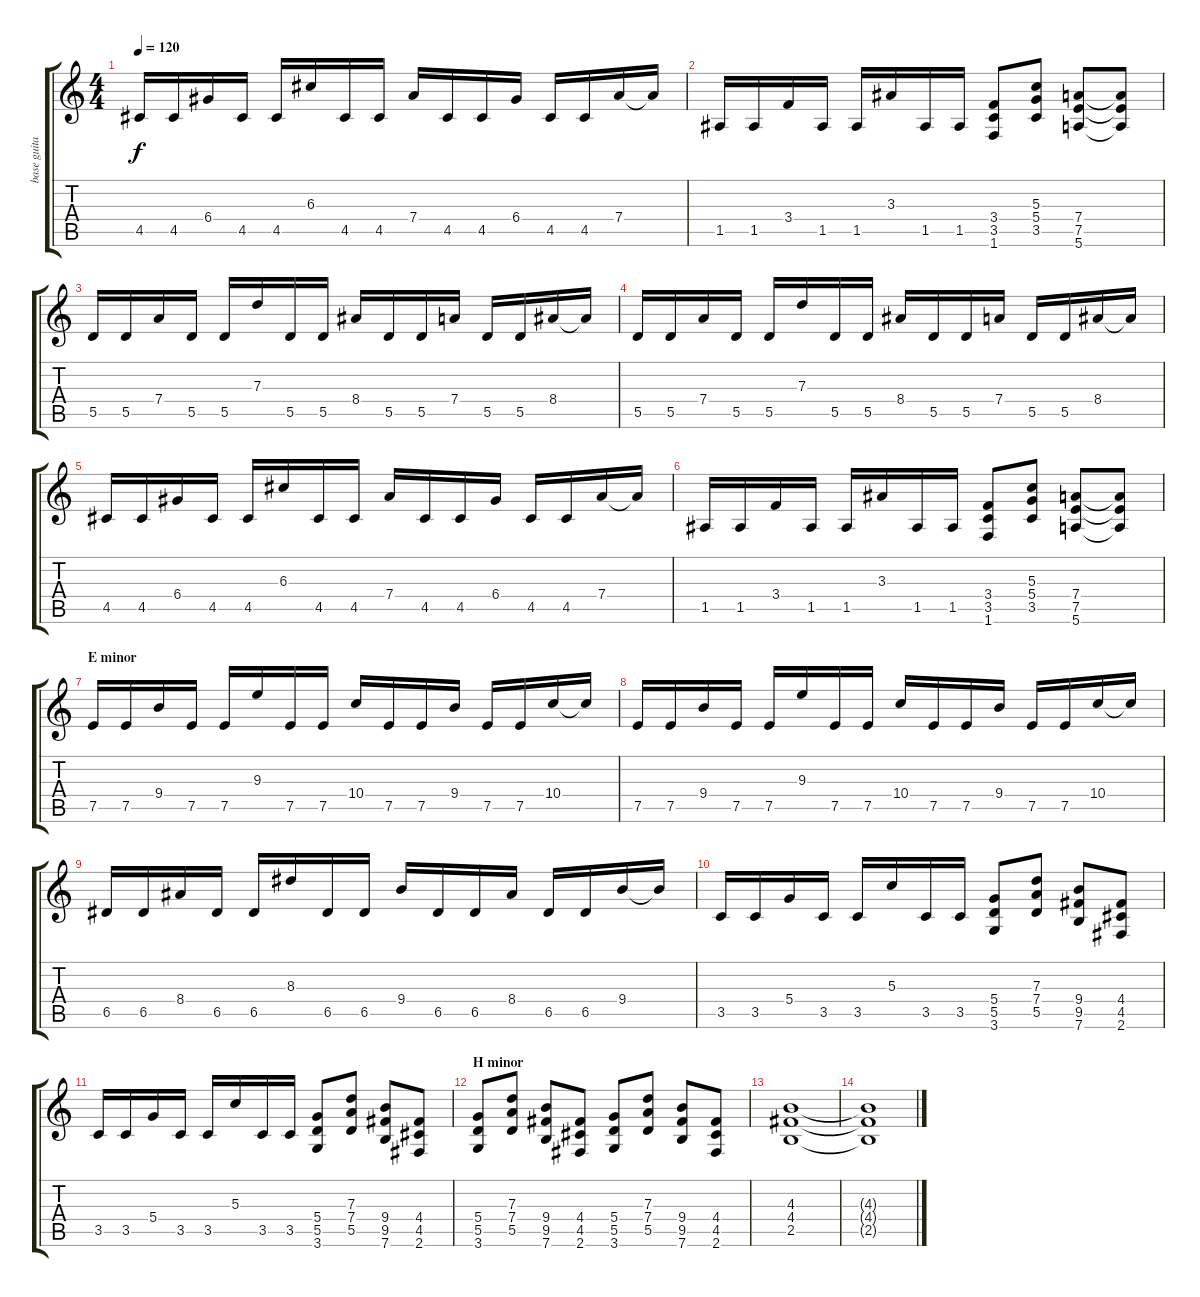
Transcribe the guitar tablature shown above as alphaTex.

\track ("base guitar - distortion" "base guita") {instrument distortionguitar}
\staff {score tabs}
\tuning (E4 B3 G3 D3 A2 E2) {hide}
\ts (4 4)
\tempo 120
\clef g2
\ks c
4.5.16{dy f} 4.5.16 6.4.16 4.5.16 4.5.16 6.3.16 4.5.16 4.5.16 7.4.16 4.5.16 4.5.16 6.4.16 4.5.16 4.5.16 7.4.16 7.4{t}.16 |
1.5.16 1.5.16 3.4.16 1.5.16 1.5.16 3.3.16 1.5.16 1.5.16 (3.4 3.5 1.6).8 (5.3 5.4 3.5).8 (7.4 7.5 5.6).8 (7.4{t} 7.5{t} 5.6{t}).8 |
5.5.16 5.5.16 7.4.16 5.5.16 5.5.16 7.3.16 5.5.16 5.5.16 8.4.16 5.5.16 5.5.16 7.4.16 5.5.16 5.5.16 8.4.16 8.4{t}.16 |
5.5.16 5.5.16 7.4.16 5.5.16 5.5.16 7.3.16 5.5.16 5.5.16 8.4.16 5.5.16 5.5.16 7.4.16 5.5.16 5.5.16 8.4.16 8.4{t}.16 |
4.5.16 4.5.16 6.4.16 4.5.16 4.5.16 6.3.16 4.5.16 4.5.16 7.4.16 4.5.16 4.5.16 6.4.16 4.5.16 4.5.16 7.4.16 7.4{t}.16 |
1.5.16 1.5.16 3.4.16 1.5.16 1.5.16 3.3.16 1.5.16 1.5.16 (3.4 3.5 1.6).8 (5.3 5.4 3.5).8 (7.4 7.5 5.6).8 (7.4{t} 7.5{t} 5.6{t}).8 |
\section ("" "E minor")
7.5.16 7.5.16 9.4.16 7.5.16 7.5.16 9.3.16 7.5.16 7.5.16 10.4.16 7.5.16 7.5.16 9.4.16 7.5.16 7.5.16 10.4.16 10.4{t}.16 |
7.5.16 7.5.16 9.4.16 7.5.16 7.5.16 9.3.16 7.5.16 7.5.16 10.4.16 7.5.16 7.5.16 9.4.16 7.5.16 7.5.16 10.4.16 10.4{t}.16 |
6.5.16 6.5.16 8.4.16 6.5.16 6.5.16 8.3.16 6.5.16 6.5.16 9.4.16 6.5.16 6.5.16 8.4.16 6.5.16 6.5.16 9.4.16 9.4{t}.16 |
3.5.16 3.5.16 5.4.16 3.5.16 3.5.16 5.3.16 3.5.16 3.5.16 (5.4 5.5 3.6).8 (7.3 7.4 5.5).8 (9.4 9.5 7.6).8 (4.4 4.5 2.6).8 |
3.5.16 3.5.16 5.4.16 3.5.16 3.5.16 5.3.16 3.5.16 3.5.16 (5.4 5.5 3.6).8 (7.3 7.4 5.5).8 (9.4 9.5 7.6).8 (4.4 4.5 2.6).8 |
\section ("" "H minor")
(5.4 5.5 3.6).8 (7.3 7.4 5.5).8 (9.4 9.5 7.6).8 (4.4 4.5 2.6).8 (5.4 5.5 3.6).8 (7.3 7.4 5.5).8 (9.4 9.5 7.6).8 (4.4 4.5 2.6).8 |
(4.3 4.4 2.5).1 |
(4.3{t} 4.4{t} 2.5{t}).1
